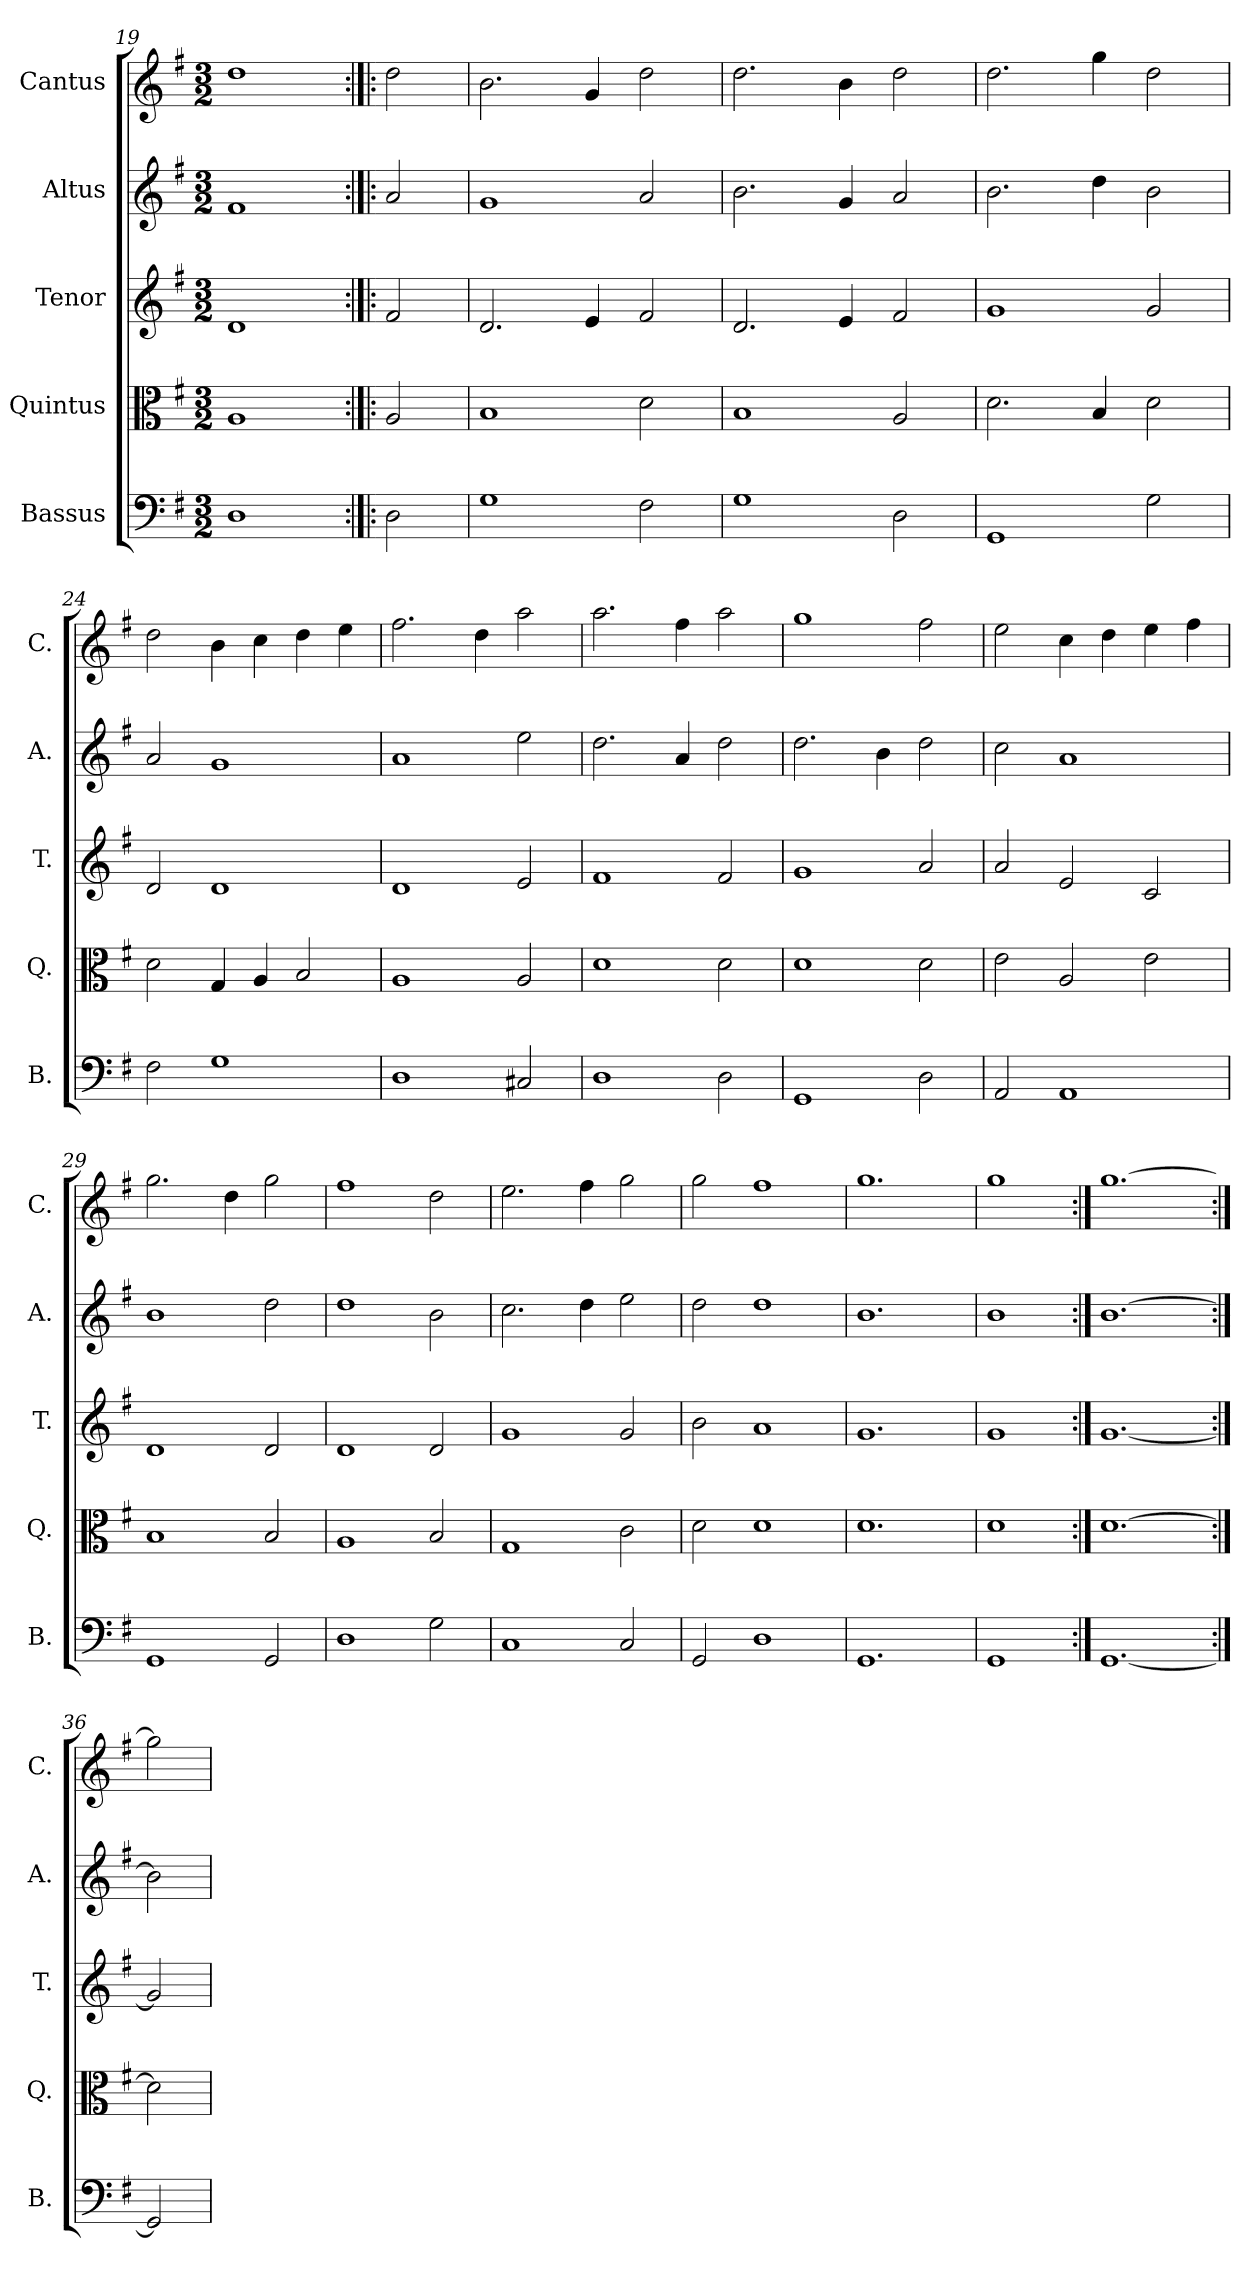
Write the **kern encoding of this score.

**kern	**kern	**kern	**kern	**kern
*part5	*part4	*part3	*part2	*part1
*staff5	*staff4	*staff3	*staff2	*staff1
*I"Bassus	*I"Quintus	*I"Tenor	*I"Altus	*I"Cantus
*I'B.	*I'Q.	*I'T.	*I'A.	*I'C.
*clefF4	*clefC3	*clefG2	*clefG2	*clefG2
*k[f#]	*k[f#]	*k[f#]	*k[f#]	*k[f#]
*G:	*G:	*G:	*G:	*G:
*M3/2	*M3/2	*M3/2	*M3/2	*M3/2
=19	=19	=19	=19	=19
1D	1A	1d	1f#	1dd
=20:|!|:	=20:|!|:	=20:|!|:	=20:|!|:	=20:|!|:
2D\	2A/	2f#/	2a/	2dd\
=21	=21	=21	=21	=21
1G	1B	2.d/	1g	2.b\
.	.	4e/	.	4g/
2F#\	2d\	2f#/	2a/	2dd\
=22	=22	=22	=22	=22
1G	1B	2.d/	2.b\	2.dd\
.	.	4e/	4g/	4b\
2D\	2A/	2f#/	2a/	2dd\
=23	=23	=23	=23	=23
1GG	2.d\	1g	2.b\	2.dd\
.	4B/	.	4dd\	4gg\
2G\	2d\	2g/	2b\	2dd\
!!LO:LB:g=z
=24	=24	=24	=24	=24
2F#\	2d\	2d/	2a/	2dd\
1G	4G/	1d	1g	4b\
.	4A/	.	.	4cc\
.	2B/	.	.	4dd\
.	.	.	.	4ee\
=25	=25	=25	=25	=25
1D	1A	1d	1a	2.ff#\
.	.	.	.	4dd\
2C#X/	2A/	2e/	2ee\	2aa\
=26	=26	=26	=26	=26
1D	1d	1f#	2.dd\	2.aa\
.	.	.	4a/	4ff#\
2D\	2d\	2f#/	2dd\	2aa\
=27	=27	=27	=27	=27
1GG	1d	1g	2.dd\	1gg
.	.	.	4b\	.
2D\	2d\	2a/	2dd\	2ff#\
=28	=28	=28	=28	=28
2AA/	2e\	2a/	2cc\	2ee\
1AA	2A/	2e/	1a	4cc\
.	.	.	.	4dd\
.	2e\	2c/	.	4ee\
.	.	.	.	4ff#\
!!LO:LB:g=z
=29	=29	=29	=29	=29
1GG	1B	1d	1b	2.gg\
.	.	.	.	4dd\
2GG/	2B/	2d/	2dd\	2gg\
=30	=30	=30	=30	=30
1D	1A	1d	1dd	1ff#
2G\	2B/	2d/	2b\	2dd\
=31	=31	=31	=31	=31
1C	1G	1g	2.cc\	2.ee\
.	.	.	4dd\	4ff#\
2C/	2c\	2g/	2ee\	2gg\
=32	=32	=32	=32	=32
2GG/	2d\	2b\	2dd\	2gg\
1D	1d	1a	1dd	1ff#
=33	=33	=33	=33	=33
1.GG	1.d	1.g	1.b	1.gg
=34	=34	=34	=34	=34
1GG	1d	1g	1b	1gg
=35:|!	=35:|!	=35:|!	=35:|!	=35:|!
[1.GG	[1.d	[1.g	[1.b	[1.gg
=36:|!	=36:|!	=36:|!	=36:|!	=36:|!
2GG]	2d]	2g]	2b]	2gg]
=	=	=	=	=
*-	*-	*-	*-	*-
